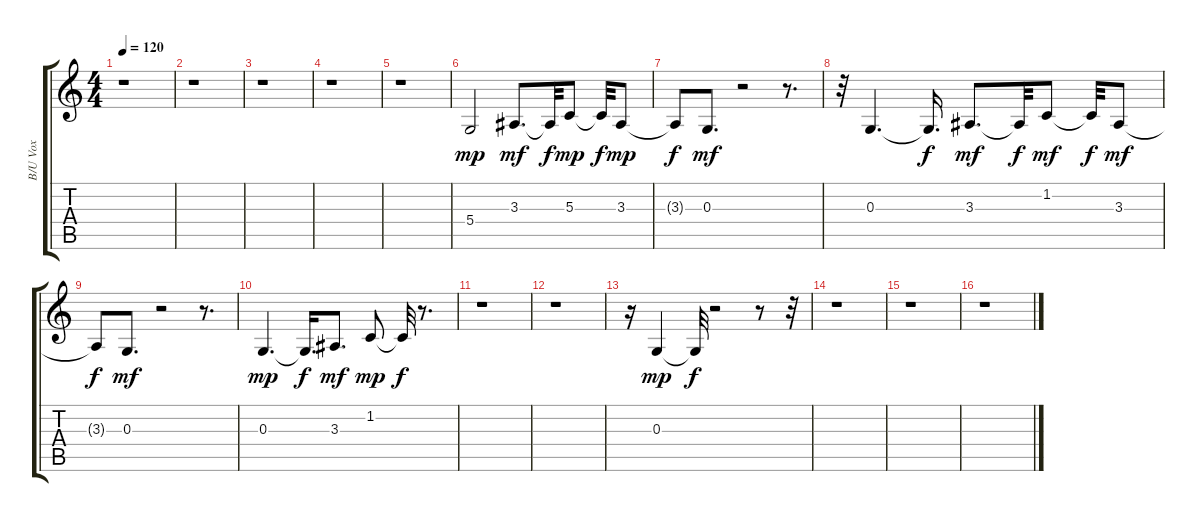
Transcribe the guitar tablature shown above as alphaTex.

\track ("B/U Vox" "B/U Vox") {instrument choiraahs}
\staff {score tabs}
\tuning (E4 B3 G3 D3 A2 E2) {hide}
\ts (4 4)
\tempo 120
\clef g2
\ks c
r.1{dy mp} |
r.1 |
r.1 |
r.1 |
r.1 |
5.4.2 3.3.8{d dy mf} 3.3{t}.32{dy f} 5.3.8{dy mp} 5.3{t}.32{dy f} 3.3.8{dy mp} |
3.3{t}.8{dy f} 0.3.8{d dy mf} r.2 r.8{d} |
r.32 0.3.4{d} 0.3{t}.16{d dy f} 3.3.8{d dy mf} 3.3{t}.32{dy f} 1.2.8{dy mf} 1.2{t}.32{dy f} 3.3.8{dy mf} |
3.3{t}.8{dy f} 0.3.8{d dy mf} r.2 r.8{d} |
0.3.4{d dy mp} 0.3{t}.16{d dy f} 3.3.8{d dy mf} 1.2.8{dy mp} 1.2{t}.32{dy f} r.8{d} |
r.1 |
r.1 |
r.16 0.3.4{dy mp} 0.3{t}.32{dy f} r.2 r.8 r.32 |
r.1 |
r.1 |
r.1
